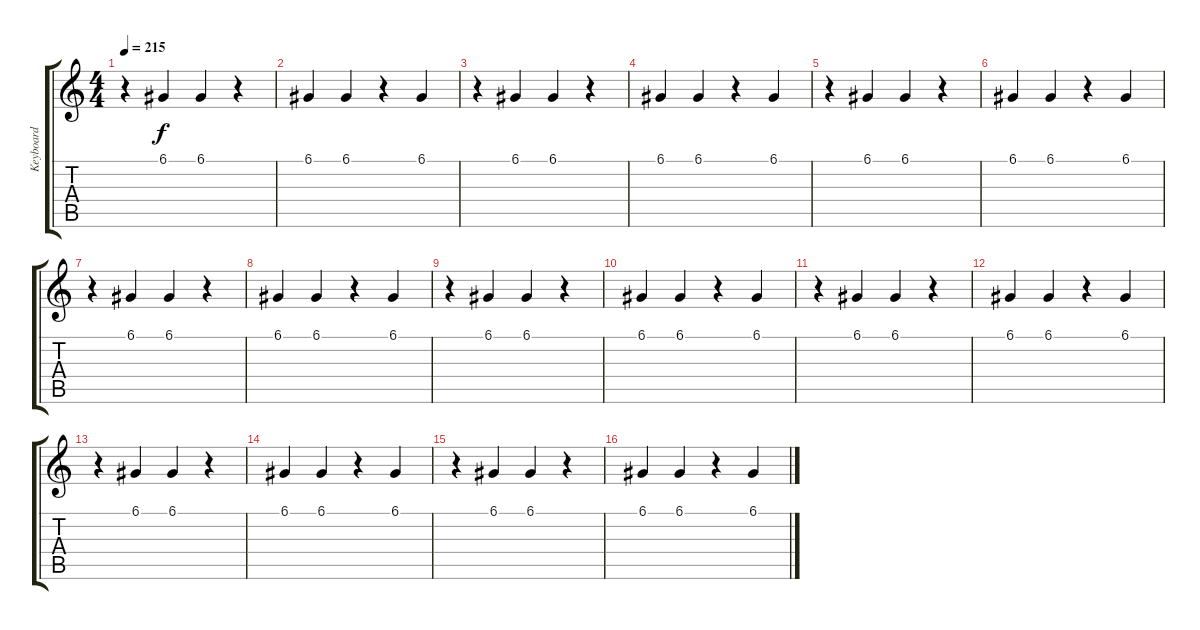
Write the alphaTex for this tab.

\track ("Keyboard" "Keyboard") {instrument brightacousticpiano}
\staff {score tabs}
\tuning (D4 A3 F3 C3 G2 D2) {hide}
\ts (4 4)
\tempo 215
\clef g2
\ks c
r.4{dy f volume 8} 6.1.4 6.1.4 r.4 |
6.1.4 6.1.4 r.4 6.1.4 |
r.4 6.1.4 6.1.4 r.4 |
6.1.4 6.1.4 r.4 6.1.4 |
r.4{volume 5} 6.1.4 6.1.4 r.4 |
6.1.4 6.1.4 r.4 6.1.4 |
r.4 6.1.4 6.1.4 r.4 |
6.1.4 6.1.4 r.4 6.1.4 |
r.4{volume 8} 6.1.4 6.1.4 r.4 |
6.1.4 6.1.4 r.4 6.1.4 |
r.4 6.1.4 6.1.4 r.4 |
6.1.4 6.1.4 r.4 6.1.4 |
r.4{volume 5} 6.1.4 6.1.4 r.4 |
6.1.4 6.1.4 r.4 6.1.4 |
r.4 6.1.4 6.1.4 r.4 |
6.1.4 6.1.4 r.4 6.1.4
